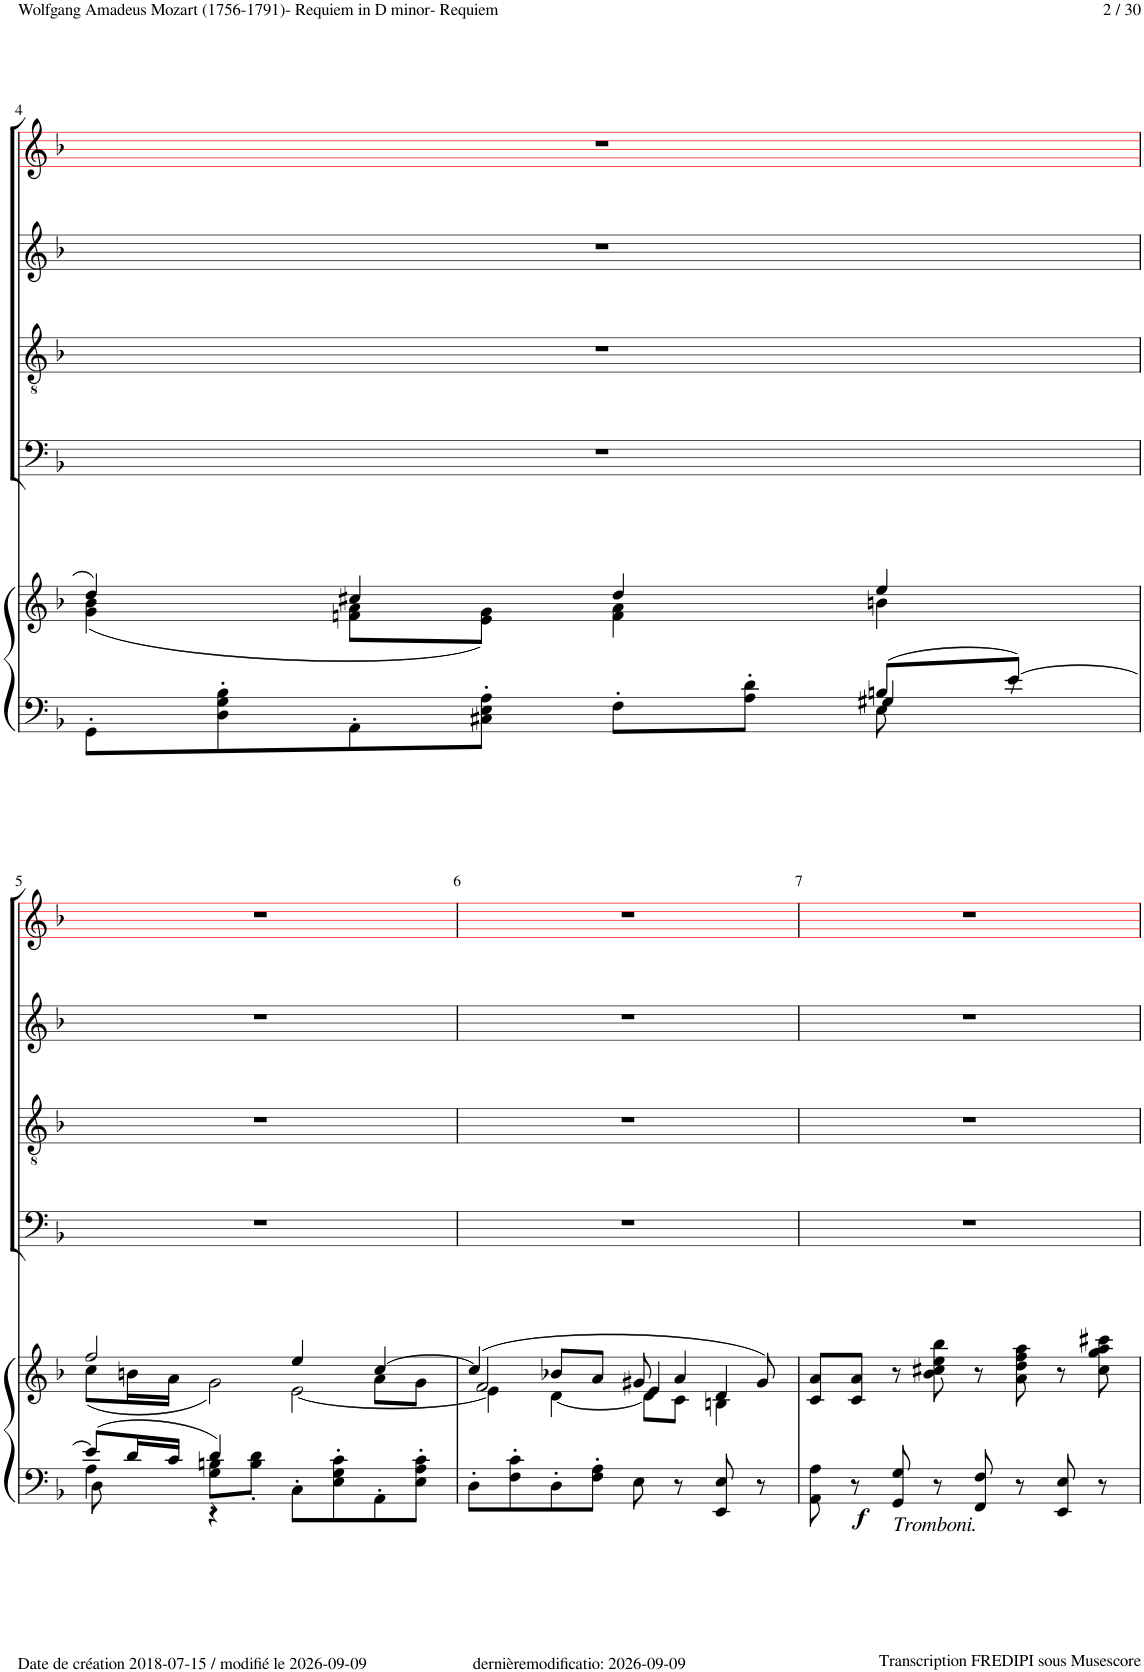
**kern	**kern	**dynam	**kern	**kern	**kern	**kern
*part5	*part5	*part5	*part4	*part3	*part2	*part1
*staff6	*staff5	*staff5/6	*staff4	*staff3	*staff2	*staff1
*I"Piano	*	*	*I"Basso Chorus	*I"Tenor Chorus	*I"Alto Chorus	*I"Soprano Chorus
*I'Pno	*	*	*I'Ch	*I'Ch	*I'Ch	*
!!LO:PB:g=z
*clefF4	*clefG2	*	*clefF4	*clefGv2	*clefG2	*clefG2
*	*	*	*	*	*	*ITrd1c2
*k[b-]	*k[b-]	*	*k[b-]	*k[b-]	*k[b-]	*k[b-]
*M4/4	*M4/4	*	*M4/4	*M4/4	*M4/4	*M4/4
*met(c)	*met(c)	*	*met(c)	*met(c)	*met(c)	*met(c)
=4	=4	=4	=4	=4	=4	=4
*^	*^	*	*	*	*	*
*	*^	*	*	*	*	*	*	*
8GG'\L	2.ryy	2.ryy	4dd/	(4g\ 4b-\	.	1r	1r	1r	1r
8D\' 8G\' 8B-\'	.	.	.	.	.	.	.	.	.
8AA'\	.	.	4cc#X/	8fn\ 8a\L	.	.	.	.	.
8C#X\' 8E\' 8A\'J	.	.	.	8e\ 8g\J)	.	.	.	.	.
8F'\L	.	.	4dd/	4f\ 4a\	.	.	.	.	.
8A\' 8d\'J	.	.	.	.	.	.	.	.	.
8Bn/L	8E\	4G#X/	4ee/	4bn\	.	.	.	.	.
[8e/J	8r	.	.	.	.	.	.	.	.
!!LO:LB:g=z
=5	=5	=5	=5	=5	=5	=5	=5	=5	=5
*	*	*	*	*^	*	*	*	*	*
8e/L]	4A\	8D\	2ff/	(8cc\L	2ryy	.	1r	1r	1r	1r
16d/L	.	8ryy	.	16bn\L	.	.	.	.	.	.
16c/JJ	.	.	.	16a\JJ	.	.	.	.	.	.
4d/	8G\' 8Bn\'L	4r	.	2g\)	.	.	.	.	.	.
.	8B\' 8d\'J	.	.	.	.	.	.	.	.	.
8C'\L	2ryy	2ryy	4ee/	.	[2e\	.	.	.	.	.
8E\' 8G\' 8c\'	.	.	.	.	.	.	.	.	.	.
8AA'\	.	.	[4cc/	8a\L	.	.	.	.	.	.
8E\' 8A\' 8c\'J	.	.	.	8g\J	.	.	.	.	.	.
*v	*v	*v	*	*	*	*	*	*	*	*
=6	=6	=6	=6	=6	=6	=6	=6	=6
8D'\L	(4cc/]	2f/	4e\]	.	1r	1r	1r	1r
8F\' 8c\'	.	.	.	.	.	.	.	.
8D'\	8b-X/L	.	[4d\	.	.	.	.	.
8F\' 8A\'J	8a/J	.	.	.	.	.	.	.
8E\	8g#X/	4e/	8d\L]	.	.	.	.	.
8r	4a/	.	8c\J	.	.	.	.	.
8EE/ 8E/	.	4d/	4Bn\	.	.	.	.	.
8r	8g#/)	.	.	.	.	.	.	.
*	*v	*v	*v	*	*	*	*	*
=7	=7	=7	=7	=7	=7	=7
8AA\ 8A\	8c/ 8a/L	.	1r	1r	1r	1r
!	!	!LO:DY:b=2	!	!	!	!
8r	8c/ 8a/J	f	.	.	.	.
!LO:TX:b:i:t=Tromboni.	!	!	!	!	!	!
8GG/ 8G/	8r	.	.	.	.	.
8r	8b-\ 8cc#X\ 8ee\ 8bb-\	.	.	.	.	.
8FF/ 8F/	8r	.	.	.	.	.
8r	8a\ 8dd\ 8ff\ 8aa\	.	.	.	.	.
8EE/ 8E/	8r	.	.	.	.	.
8r	8cc#\ 8gg\ 8aa\ 8ccc#X\	.	.	.	.	.
=	=	=	=	=	=	=
*-	*-	*-	*-	*-	*-	*-
